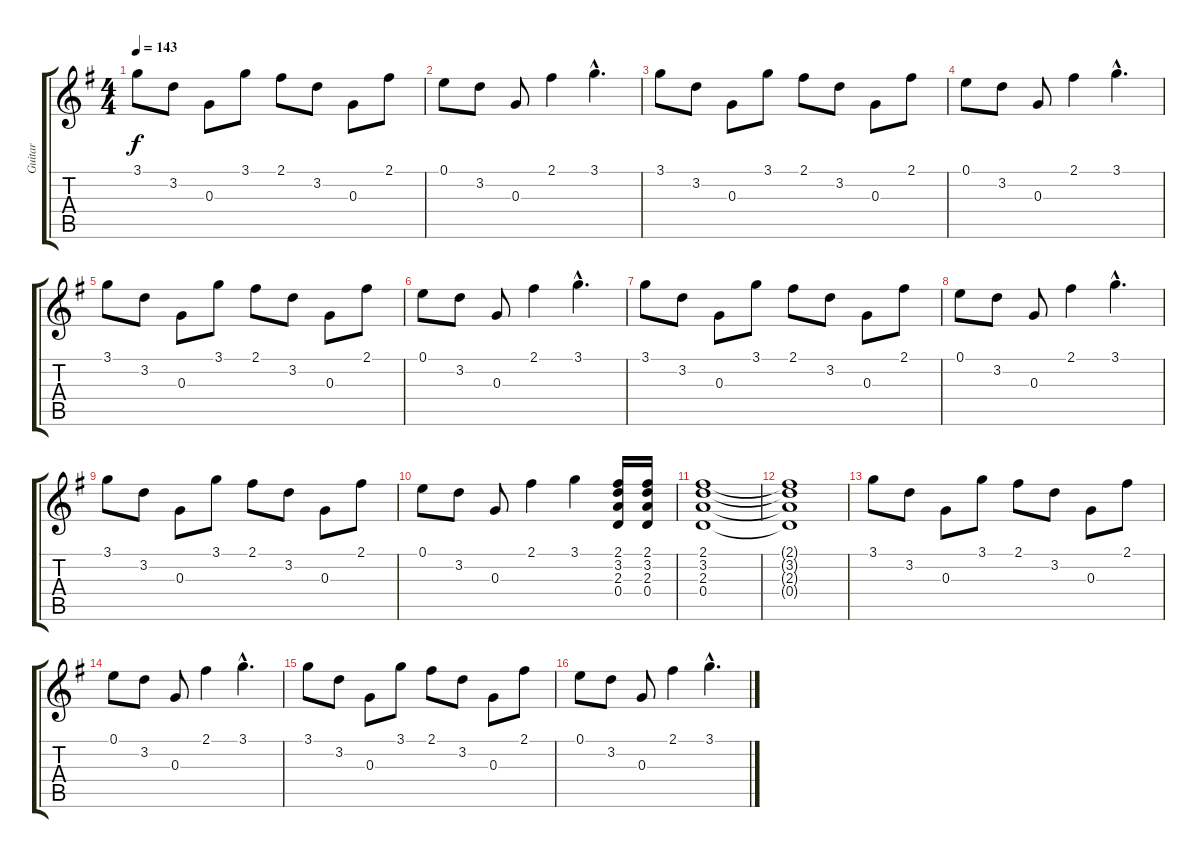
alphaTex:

\track ("Guitar" "Guitar") {instrument overdrivenguitar}
\staff {score tabs}
\tuning (E4 B3 G3 D3 A2 E2) {hide}
\ts (4 4)
\tempo 143
\clef g2
\ks g
3.1.8{dy f} 3.2.8 0.3.8 3.1.8 2.1.8 3.2.8 0.3.8 2.1.8 |
0.1.8 3.2.8 0.3.8 2.1.4 3.1{hac}.4{d} |
3.1.8 3.2.8 0.3.8 3.1.8 2.1.8 3.2.8 0.3.8 2.1.8 |
0.1.8 3.2.8 0.3.8 2.1.4 3.1{hac}.4{d} |
3.1.8 3.2.8 0.3.8 3.1.8 2.1.8 3.2.8 0.3.8 2.1.8 |
0.1.8 3.2.8 0.3.8 2.1.4 3.1{hac}.4{d} |
3.1.8 3.2.8 0.3.8 3.1.8 2.1.8 3.2.8 0.3.8 2.1.8 |
0.1.8 3.2.8 0.3.8 2.1.4 3.1{hac}.4{d} |
3.1.8 3.2.8 0.3.8 3.1.8 2.1.8 3.2.8 0.3.8 2.1.8 |
0.1.8 3.2.8 0.3.8 2.1.4 3.1.4 (2.1 3.2 2.3 0.4).16 (2.1 3.2 2.3 0.4).16 |
(2.1 3.2 2.3 0.4).1 |
(2.1{t} 3.2{t} 2.3{t} 0.4{t}).1 |
3.1.8 3.2.8 0.3.8 3.1.8 2.1.8 3.2.8 0.3.8 2.1.8 |
0.1.8 3.2.8 0.3.8 2.1.4 3.1{hac}.4{d} |
3.1.8 3.2.8 0.3.8 3.1.8 2.1.8 3.2.8 0.3.8 2.1.8 |
0.1.8 3.2.8 0.3.8 2.1.4 3.1{hac}.4{d}
